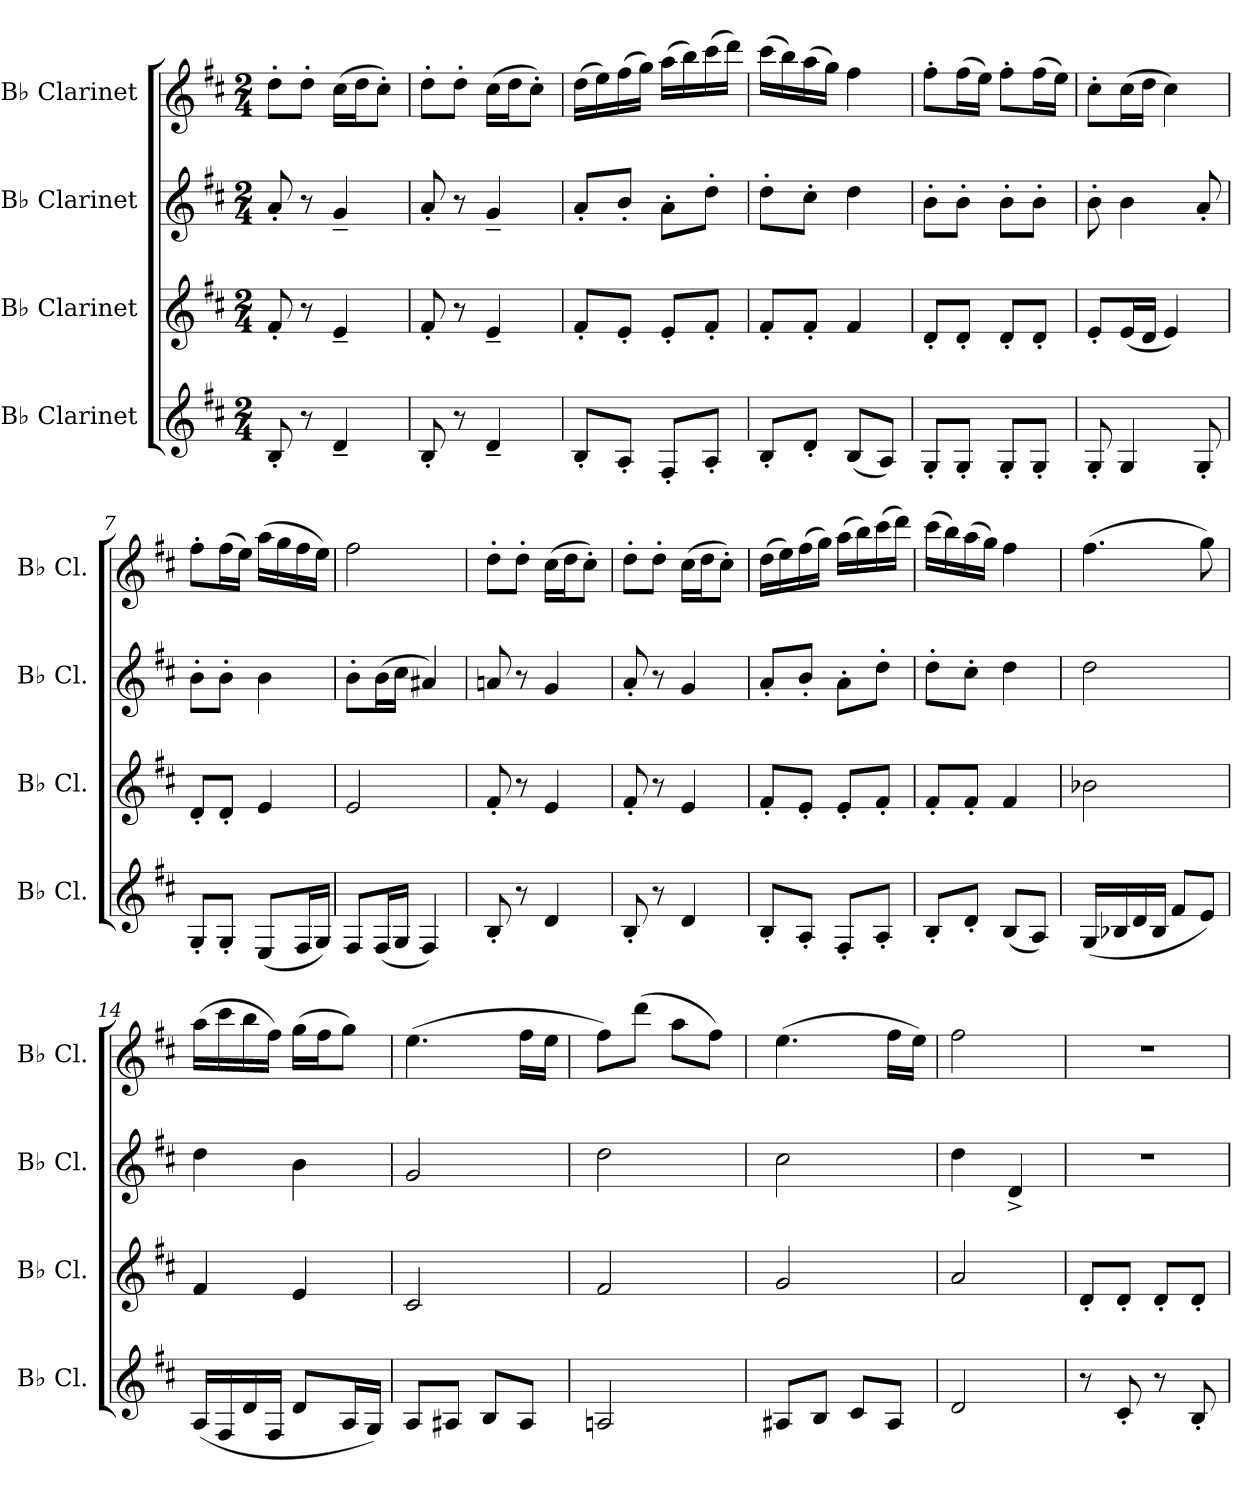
**kern	**kern	**kern	**kern
*part4	*part3	*part2	*part1
*staff4	*staff3	*staff2	*staff1
*I"B♭ Clarinet	*I"B♭ Clarinet	*I"B♭ Clarinet	*I"B♭ Clarinet
*I'B♭ Cl.	*I'B♭ Cl.	*I'B♭ Cl.	*I'B♭ Cl.
*clefG2	*clefG2	*clefG2	*clefG2
*ITrd1c2	*ITrd1c2	*ITrd1c2	*ITrd1c2
*k[]	*k[]	*k[]	*k[]
*M2/4	*M2/4	*M2/4	*M2/4
*MM116	*MM116	*MM116	*MM116
=1	=1	=1	=1
8A'/	8e'/	8g'/	8cc'\L
8r	8r	8r	8cc'\J
4c~/	4d~/	4f~/	(16b\LL
.	.	.	16cc\J
.	.	.	8b'\J)
=2	=2	=2	=2
8A'/	8e'/	8g'/	8cc'\L
8r	8r	8r	8cc'\J
4c~/	4d~/	4f~/	(16b\LL
.	.	.	16cc\J
.	.	.	8b'\J)
=3	=3	=3	=3
8A'/L	8e'/L	8g'/L	(16cc\LL
.	.	.	16dd\)
8G'/J	8d'/J	8a'/J	(16ee\
.	.	.	16ff\JJ)
8E'/L	8d'/L	8g'\L	(16gg\LL
.	.	.	16aa\)
8G'/J	8e'/J	8cc'\J	(16bb\
.	.	.	16ccc\JJ)
=4	=4	=4	=4
8A'/L	8e'/L	8cc'\L	(16bb\LL
.	.	.	16aa\)
8c'/J	8e'/J	8b'\J	(16gg\
.	.	.	16ff\JJ)
(8A/L	4e/	4cc\	4ee\
8G/J)	.	.	.
=5	=5	=5	=5
8F'/L	8c'/L	8a'\L	8ee'\L
8F'/J	8c'/J	8a'\J	(16ee\L
.	.	.	16dd\JJ)
8F'/L	8c'/L	8a'\L	8ee'\L
8F'/J	8c'/J	8a'\J	(16ee\L
.	.	.	16dd\JJ)
!!LO:LB:g=z
=6	=6	=6	=6
8F'/	8d'/L	8a'\	8b'\L
4F/	(16d/L	4a\	(16b\L
.	16c/JJ	.	16cc\JJ
.	4d/)	.	4b\)
8F'/	.	8g'/	.
=7	=7	=7	=7
8F'/L	8c'/L	8a'\L	8ee'\L
8F'/J	8c'/J	8a'\J	(16ee\L
.	.	.	16dd\JJ)
(8D/L	4d/	4a\	(16gg\LL
.	.	.	16ff\
16E/L	.	.	16ee\
16F/JJ)	.	.	16dd\JJ)
=8	=8	=8	=8
8E/L	2d/	8a'\L	2ee\
(16E/L	.	(16a\L	.
16F/JJ	.	16b\JJ	.
4E/)	.	4g#X/)	.
=9	=9	=9	=9
8A'/	8e'/	8gn/	8cc'\L
8r	8r	8r	8cc'\J
4c/	4d/	4f/	(16b\LL
.	.	.	16cc\J
.	.	.	8b'\J)
=10	=10	=10	=10
8A'/	8e'/	8g'/	8cc'\L
8r	8r	8r	8cc'\J
4c/	4d/	4f/	(16b\LL
.	.	.	16cc\J
.	.	.	8b'\J)
!!LO:PB:g=z
=11	=11	=11	=11
8A'/L	8e'/L	8g'/L	(16cc\LL
.	.	.	16dd\)
8G'/J	8d'/J	8a'/J	(16ee\
.	.	.	16ff\JJ)
8E'/L	8d'/L	8g'\L	(16gg\LL
.	.	.	16aa\)
8G'/J	8e'/J	8cc'\J	(16bb\
.	.	.	16ccc\JJ)
=12	=12	=12	=12
8A'/L	8e'/L	8cc'\L	(16bb\LL
.	.	.	16aa\)
8c'/J	8e'/J	8b'\J	(16gg\
.	.	.	16ff\JJ)
(8A/L	4e/	4cc\	4ee\
8G/J)	.	.	.
=13	=13	=13	=13
(16F/LL	2a-X\	2cc\	(4.ee\
16A-X/	.	.	.
16c/	.	.	.
16A-/JJ	.	.	.
8e/L	.	.	.
8d/J)	.	.	8ff\)
=14	=14	=14	=14
(16G/LL	4e/	4cc\	(16gg\LL
16E/	.	.	16bb\
16c/	.	.	16aa\
16E/JJ	.	.	16ee\JJ)
8c/L	4d/	4a\	(16ff\LL
.	.	.	16ee\J
16G/L	.	.	8ff\J)
16F/JJ)	.	.	.
=15	=15	=15	=15
8G/L	2B/	2f/	(4.dd\
8G#X/J	.	.	.
8A/L	.	.	.
8G#/J	.	.	16ee\LL
.	.	.	16dd\JJ
!!LO:LB:g=z
=16	=16	=16	=16
2Gn/	2e/	2cc\	8ee\L)
.	.	.	(8ccc\J
.	.	.	8gg\L
.	.	.	8ee\J)
=17	=17	=17	=17
8G#X/L	2f/	2b\	(4.dd\
8A/J	.	.	.
8B/L	.	.	.
8G#/J	.	.	16ee\LL
.	.	.	16dd\JJ)
=18	=18	=18	=18
2c/	2g/	4cc\	2ee\
.	.	4c^/	.
=19	=19	=19	=19
8r	8c'/L	2r	2r
8B'/	8c'/J	.	.
8r	8c'/L	.	.
8A'/	8c'/J	.	.
=	=	=	=
*-	*-	*-	*-
